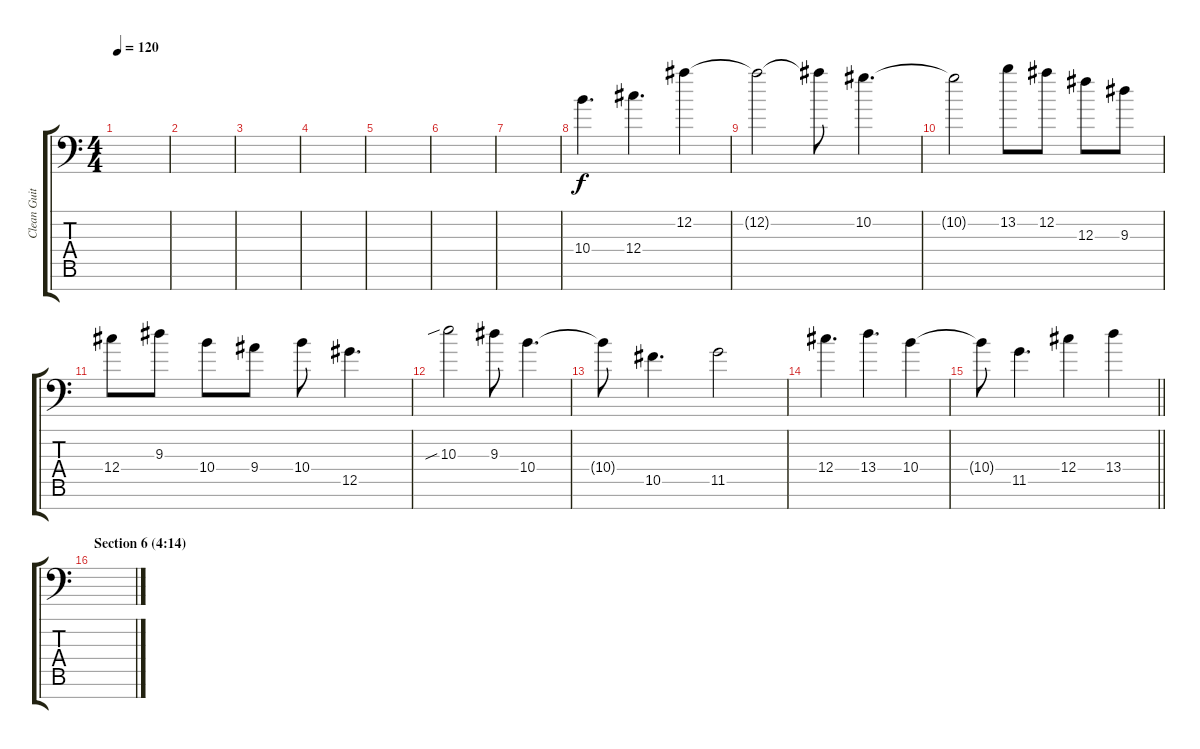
\track ("Clean Guitar" "Clean Guit") {instrument electricguitarclean}
\staff {score tabs}
\tuning (Eb4 Bb3 Gb3 Db3 Ab2 Eb2 Ab1) {hide}
\ts (4 4)
\tempo 120
\clef f4
\ks c
|
|
|
|
|
|
|
10.4.4{d volume 15 instrument distortionguitar} 12.4.4{d} 12.2.4 |
12.2{t}.2 12.2{t}.8 10.2.4{d} |
10.2{t}.2 13.2.8 12.2.8 12.3.8 9.3.8 |
12.4.8 9.3.8 10.4.8 9.4.8 10.4.8 12.5.4{d} |
10.3{sib}.2 9.3.8 10.4.4{d} |
10.4{t}.8 10.5.4{d} 11.5.2 |
12.4.4{d} 13.4.4{d} 10.4.4 |
\barLineRight lightlight
10.4{t}.8 11.5.4{d} 12.4.4 13.4.4 |
\section ("" "Section 6 (4:14)")
